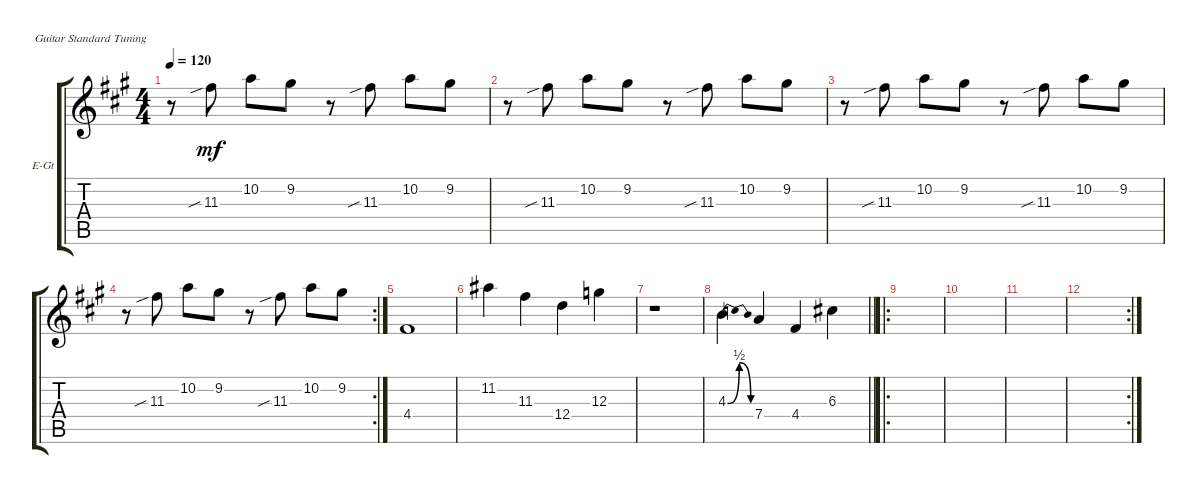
\defaultSystemsLayout 4
\bracketExtendMode groupsimilarinstruments
\firstSystemTrackNameOrientation horizontal
\otherSystemsTrackNameOrientation horizontal
\track ("Bad Guitar" "E-Gt") {instrument overdrivenguitar}
\staff {score tabs}
\tuning (E4 B3 G3 D3 A2 E2)
\ts (4 4)
\tempo 120
\clef g2
\scale
0.533835
\ks f#minor
r.8{dy mf instrument overdrivenguitar} 11.3{sib}.8 10.2.8 9.2.8 r.8 11.3{sib}.8 10.2.8 9.2.8 |
\scale
0.233083 r.8 11.3{sib}.8 10.2.8 9.2.8 r.8 11.3{sib}.8 10.2.8 9.2.8 |
\scale
0.233083 r.8 11.3{sib}.8 10.2.8 9.2.8 r.8 11.3{sib}.8 10.2.8 9.2.8 |
\rc 2
\scale
0.354167 r.8 11.3{sib}.8 10.2.8 9.2.8 r.8 11.3{sib}.8 10.2.8 9.2.8 |
\scale
0.322917 4.4.1 |
\scale
0.322917 11.2.4 11.3.4 12.4.4 12.3.4 |
r.1 |
\barLineRight lightlight
4.3{be (bendrelease 0 0 10.799999999999999 2 20.4 2 30 0)}.4 7.4.4 4.4.4 6.3.4 |
\ro
|
|
|
\rc 2
